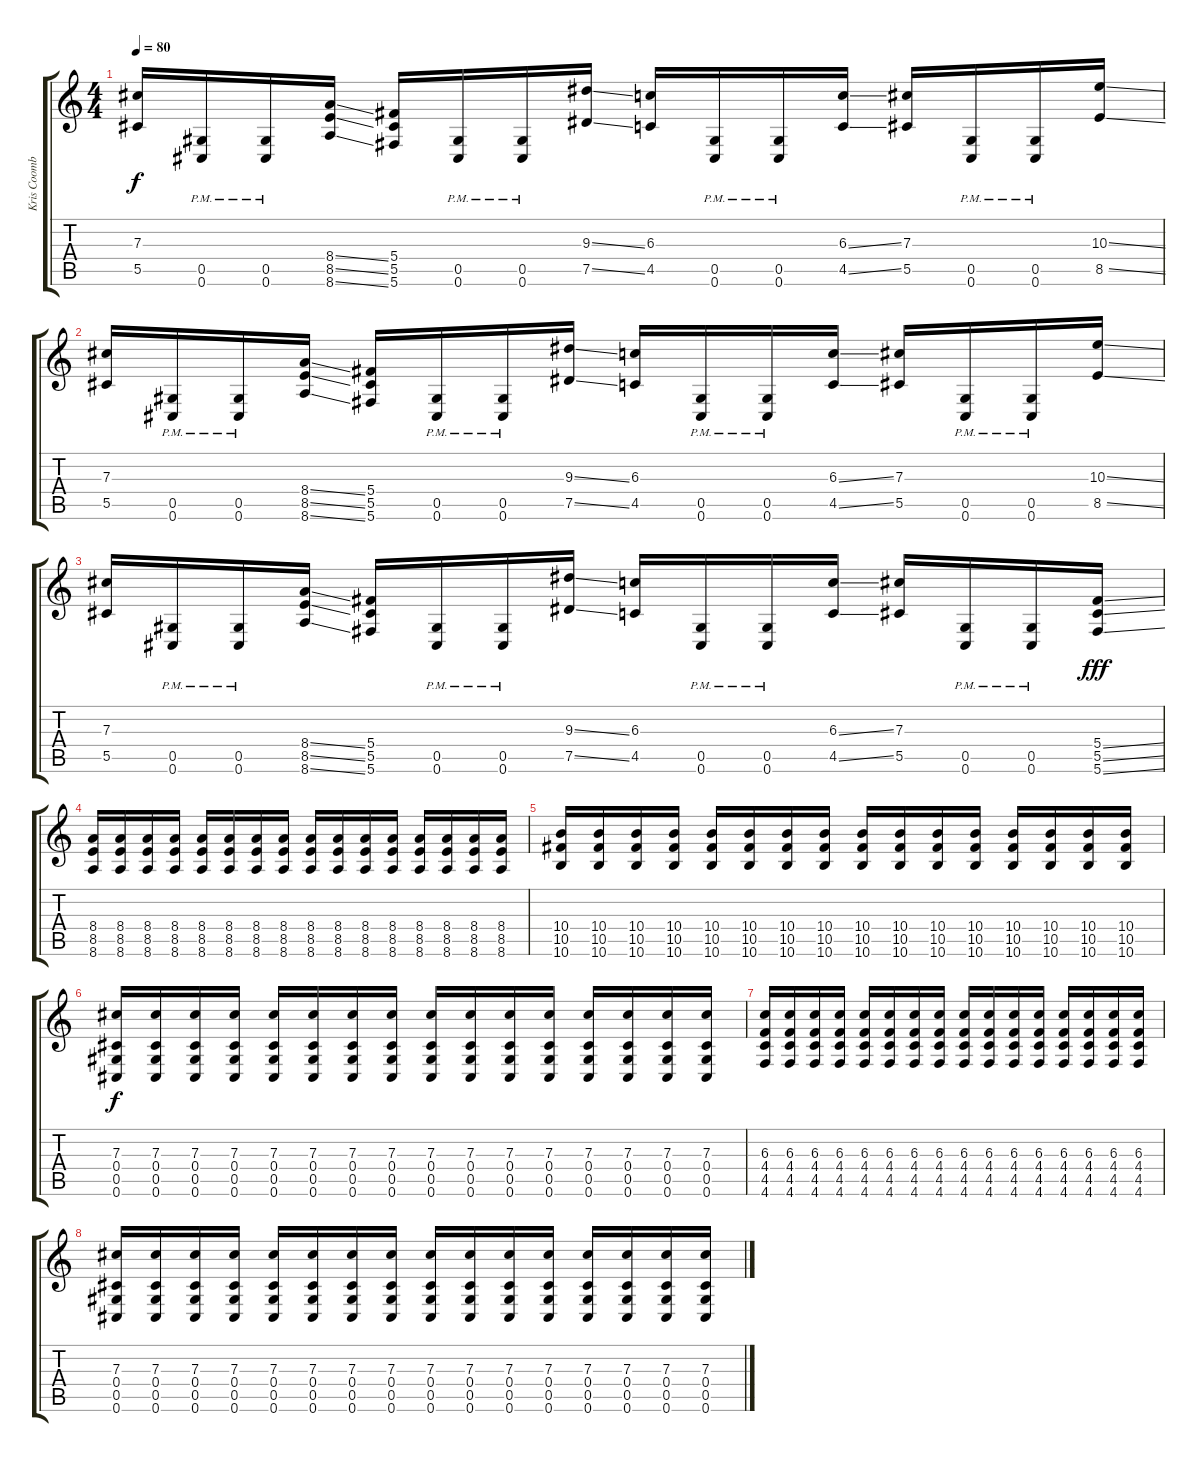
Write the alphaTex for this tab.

\track ("Kris Coombs" "Kris Coomb") {instrument distortionguitar}
\staff {score tabs}
\tuning (Eb4 Bb3 Gb3 Db3 Ab2 Db2) {hide}
\ts (4 4)
\tempo 80
\clef g2
\ks c
(7.3 5.5).16{dy f} (0.5{pm} 0.6{pm}).16 (0.5{pm} 0.6{pm}).16 (8.4{ss} 8.5{ss} 8.6{ss}).16 (5.4 5.5 5.6).16 (0.5{pm} 0.6{pm}).16 (0.5{pm} 0.6{pm}).16 (9.3{ss} 7.5{ss}).16 (6.3 4.5).16 (0.5{pm} 0.6{pm}).16 (0.5{pm} 0.6{pm}).16 (6.3{ss} 4.5{ss}).16 (7.3 5.5).16 (0.5{pm} 0.6{pm}).16 (0.5{pm} 0.6{pm}).16 (10.3{ss} 8.5{ss}).16 |
(7.3 5.5).16 (0.5{pm} 0.6{pm}).16 (0.5{pm} 0.6{pm}).16 (8.4{ss} 8.5{ss} 8.6{ss}).16 (5.4 5.5 5.6).16 (0.5{pm} 0.6{pm}).16 (0.5{pm} 0.6{pm}).16 (9.3{ss} 7.5{ss}).16 (6.3 4.5).16 (0.5{pm} 0.6{pm}).16 (0.5{pm} 0.6{pm}).16 (6.3{ss} 4.5{ss}).16 (7.3 5.5).16 (0.5{pm} 0.6{pm}).16 (0.5{pm} 0.6{pm}).16 (10.3{ss} 8.5{ss}).16 |
(7.3 5.5).16 (0.5{pm} 0.6{pm}).16 (0.5{pm} 0.6{pm}).16 (8.4{ss} 8.5{ss} 8.6{ss}).16 (5.4 5.5 5.6).16 (0.5{pm} 0.6{pm}).16 (0.5{pm} 0.6{pm}).16 (9.3{ss} 7.5{ss}).16 (6.3 4.5).16 (0.5{pm} 0.6{pm}).16 (0.5{pm} 0.6{pm}).16 (6.3{ss} 4.5{ss}).16 (7.3 5.5).16 (0.5{pm} 0.6{pm}).16 (0.5{pm} 0.6{pm}).16 (5.4{ss} 5.5{ss} 5.6{ss}).16{dy fff} |
(8.4 8.5 8.6).16 (8.4 8.5 8.6).16 (8.4 8.5 8.6).16 (8.4 8.5 8.6).16 (8.4 8.5 8.6).16 (8.4 8.5 8.6).16 (8.4 8.5 8.6).16 (8.4 8.5 8.6).16 (8.4 8.5 8.6).16 (8.4 8.5 8.6).16 (8.4 8.5 8.6).16 (8.4 8.5 8.6).16 (8.4 8.5 8.6).16 (8.4 8.5 8.6).16 (8.4 8.5 8.6).16 (8.4 8.5 8.6).16 |
(10.4 10.5 10.6).16 (10.4 10.5 10.6).16 (10.4 10.5 10.6).16 (10.4 10.5 10.6).16 (10.4 10.5 10.6).16 (10.4 10.5 10.6).16 (10.4 10.5 10.6).16 (10.4 10.5 10.6).16 (10.4 10.5 10.6).16 (10.4 10.5 10.6).16 (10.4 10.5 10.6).16 (10.4 10.5 10.6).16 (10.4 10.5 10.6).16 (10.4 10.5 10.6).16 (10.4 10.5 10.6).16 (10.4 10.5 10.6).16 |
(7.3 0.4 0.5 0.6).16{dy f} (7.3 0.4 0.5 0.6).16 (7.3 0.4 0.5 0.6).16 (7.3 0.4 0.5 0.6).16 (7.3 0.4 0.5 0.6).16 (7.3 0.4 0.5 0.6).16 (7.3 0.4 0.5 0.6).16 (7.3 0.4 0.5 0.6).16 (7.3 0.4 0.5 0.6).16 (7.3 0.4 0.5 0.6).16 (7.3 0.4 0.5 0.6).16 (7.3 0.4 0.5 0.6).16 (7.3 0.4 0.5 0.6).16 (7.3 0.4 0.5 0.6).16 (7.3 0.4 0.5 0.6).16 (7.3 0.4 0.5 0.6).16 |
(6.3 4.4 4.5 4.6).16 (6.3 4.4 4.5 4.6).16 (6.3 4.4 4.5 4.6).16 (6.3 4.4 4.5 4.6).16 (6.3 4.4 4.5 4.6).16 (6.3 4.4 4.5 4.6).16 (6.3 4.4 4.5 4.6).16 (6.3 4.4 4.5 4.6).16 (6.3 4.4 4.5 4.6).16 (6.3 4.4 4.5 4.6).16 (6.3 4.4 4.5 4.6).16 (6.3 4.4 4.5 4.6).16 (6.3 4.4 4.5 4.6).16 (6.3 4.4 4.5 4.6).16 (6.3 4.4 4.5 4.6).16 (6.3 4.4 4.5 4.6).16 |
(7.3 0.4 0.5 0.6).16 (7.3 0.4 0.5 0.6).16 (7.3 0.4 0.5 0.6).16 (7.3 0.4 0.5 0.6).16 (7.3 0.4 0.5 0.6).16 (7.3 0.4 0.5 0.6).16 (7.3 0.4 0.5 0.6).16 (7.3 0.4 0.5 0.6).16 (7.3 0.4 0.5 0.6).16 (7.3 0.4 0.5 0.6).16 (7.3 0.4 0.5 0.6).16 (7.3 0.4 0.5 0.6).16 (7.3 0.4 0.5 0.6).16 (7.3 0.4 0.5 0.6).16 (7.3 0.4 0.5 0.6).16 (7.3 0.4 0.5 0.6).16
